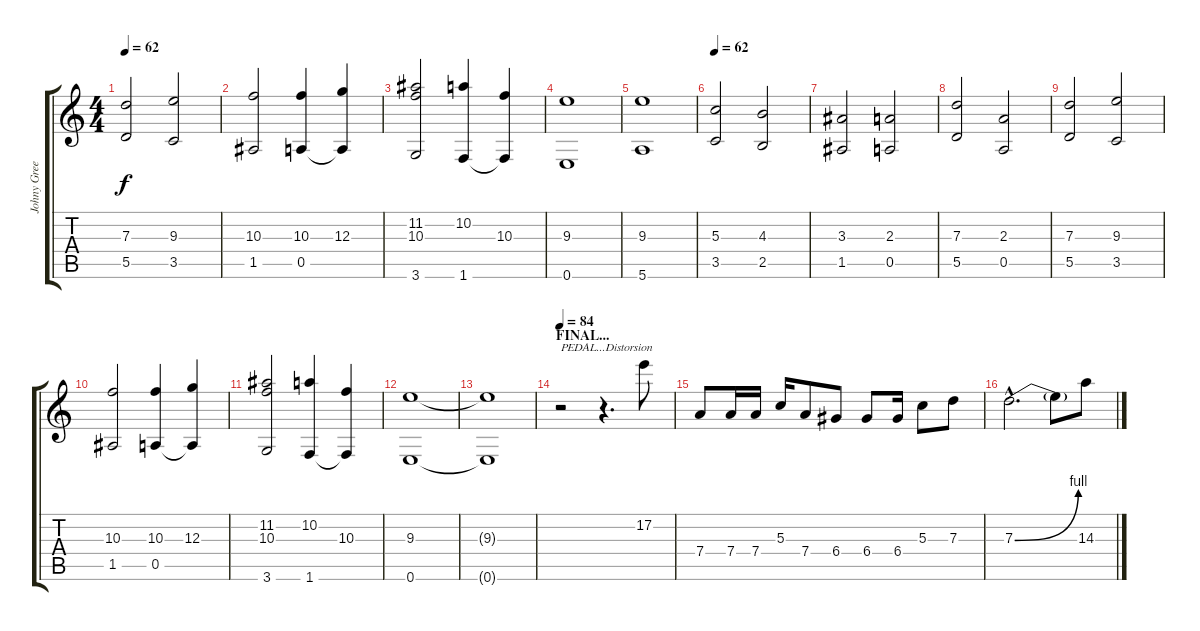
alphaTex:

\track ("Johny Greenwood" "Johny Gree") {instrument electricguitarjazz}
\staff {score tabs}
\tuning (E4 B3 G3 D3 A2 E2) {hide}
\ts (4 4)
\tempo 62
\clef g2
\ks c
(7.3 5.5).2{dy f} (9.3 3.5).2 |
(10.3 1.5).2 (10.3 0.5).4 (12.3 0.5{t}).4 |
(11.2 10.3 3.6).2 (10.2 1.6).4 (10.3 1.6{t}).4 |
(9.3 0.6).1 |
(9.3 5.6).1 |
\tempo 62
(5.3 3.5).2 (4.3 2.5).2 |
(3.3 1.5).2 (2.3 0.5).2 |
(7.3 5.5).2 (2.3 0.5).2 |
(7.3 5.5).2 (9.3 3.5).2 |
(10.3 1.5).2 (10.3 0.5).4 (12.3 0.5{t}).4 |
(11.2 10.3 3.6).2 (10.2 1.6).4 (10.3 1.6{t}).4 |
(9.3 0.6).1 |
(9.3{t} 0.6{t}).1 |
\section ("" "FINAL...")
\tempo 84
r.2{txt "PEDAL...Distorsion" volume 16 instrument overdrivenguitar} r.4{d} 17.2.8 |
7.4.8 7.4.16 7.4.16 5.3.16 7.4.8 6.4.8 6.4.8 6.4.16 5.3.8 7.3.8 |
7.3{be (bend 0 0 60 4) hac}.2{d} 7.3{t}.8 14.3.8
